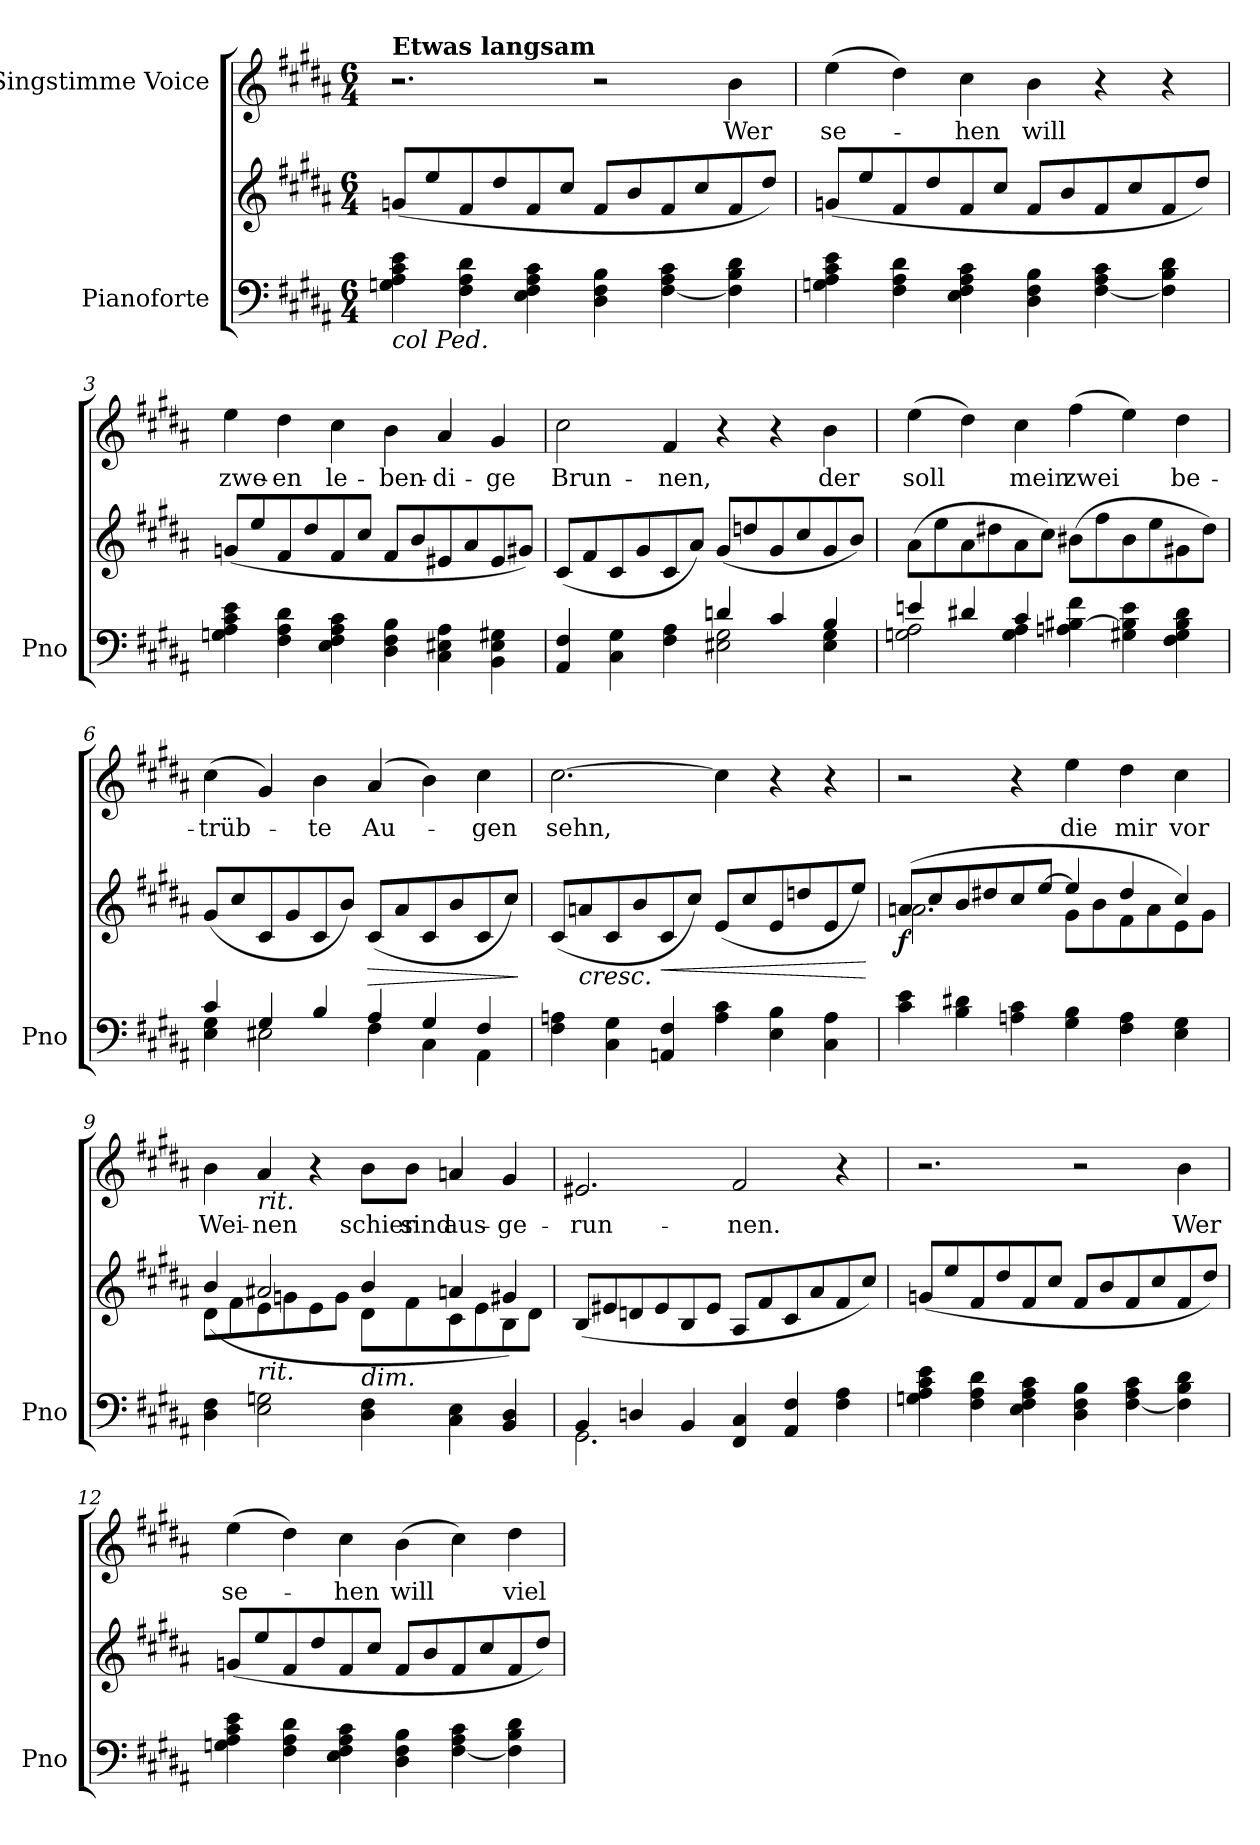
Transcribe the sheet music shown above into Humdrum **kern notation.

**kern	**kern	**dynam	**kern	**text
*part2	*part2	*part2	*part1	*part1
*staff3	*staff2	*staff2/3	*staff1	*staff1
*I"Pianoforte	*	*	*I"Singstimme Voice	*
*I'Pno	*	*	*	*
*clefF4	*clefG2	*	*clefG2	*
*k[f#c#g#d#a#]	*k[f#c#g#d#a#]	*	*k[f#c#g#d#a#]	*
*M6/4	*M6/4	*	*M6/4	*
=1	=1	=1	=1	=1
!	!	!	!LO:TX:a:B:t=Etwas langsam	!
!LO:TX:b:i:t=col Ped.	!	!	!	!
!	!	!LO:DY:a	!	!
!	!	!LO:DY:n=1:a	!	!
4Gn\ 4A#\ 4c#\ 4e\	(8gn/L	p other-dynamics	2.r	.
.	8ee/	.	.	.
4F#\ 4A#\ 4d#\	8f#/	.	.	.
.	8dd#/	.	.	.
4E\ 4F#\ 4A#\ 4c#\	8f#/	.	.	.
.	8cc#/J	.	.	.
4D#\ 4F#\ 4B\	8f#/L	.	2r	.
.	8b/	.	.	.
[4F#\ 4A#\ 4c#\	8f#/	.	.	.
.	8cc#/	.	.	.
!	!	!	!	!LO:LY:b
4F#\] 4B\ 4d#\	8f#/	.	4b\	Wer
.	8dd#/J)	.	.	.
=2	=2	=2	=2	=2
!	!	!	!	!LO:LY:b
4Gn\ 4A#\ 4c#\ 4e\	(8gn/L	.	(4ee\	se-
.	8ee/	.	.	.
4F#\ 4A#\ 4d#\	8f#/	.	4dd#\)	.
.	8dd#/	.	.	.
!	!	!	!	!LO:LY:b
4E\ 4F#\ 4A#\ 4c#\	8f#/	.	4cc#\	-hen
.	8cc#/J	.	.	.
!	!	!	!	!LO:LY:b
4D#\ 4F#\ 4B\	8f#/L	.	4b\	will
.	8b/	.	.	.
[4F#\ 4A#\ 4c#\	8f#/	.	4r	.
.	8cc#/	.	.	.
4F#\] 4B\ 4d#\	8f#/	.	4r	.
.	8dd#/J)	.	.	.
!!LO:LB:g=z
=3	=3	=3	=3	=3
!	!	!	!	!LO:LY:b
4Gn\ 4A#\ 4c#\ 4e\	(8gn/L	.	4ee\	zwe-
.	8ee/	.	.	.
!	!	!	!	!LO:LY:b
4F#\ 4A#\ 4d#\	8f#/	.	4dd#\	-en
.	8dd#/	.	.	.
!	!	!	!	!LO:LY:b
4E\ 4F#\ 4A#\ 4c#\	8f#/	.	4cc#\	le-
.	8cc#/J	.	.	.
!	!	!	!	!LO:LY:b
4D#\ 4F#\ 4B\	8f#/L	.	4b\	-ben-
.	8b/	.	.	.
!	!	!	!	!LO:LY:b
4C#\ 4E#X\ 4A#\	8e#X/	.	4a#/	-di-
.	8a#/	.	.	.
!	!	!	!	!LO:LY:b
4BB\ 4E#\ 4G#i\	8e#/	.	4g#/	-ge
.	8g#i/J)	.	.	.
=4	=4	=4	=4	=4
*^	*	*	*	*
!	!	!	!	!	!LO:LY:b
4AA#/ 4F#/	2.ryy	(8c#/L	.	2cc#\	Brun-
.	.	8f#/	.	.	.
4C#\ 4G#\	.	8c#/	.	.	.
.	.	8g#/	.	.	.
!	!	!	!	!	!LO:LY:b
4F#\ 4A#\	.	8c#/	.	4f#/	-nen,
.	.	8a#/J)	.	.	.
2E#X\ 2G#\	4dn/	(8g#/L	.	4r	.
.	.	8ddn/	.	.	.
.	4c#/	8g#/	.	4r	.
.	.	8cc#/	.	.	.
!	!	!	!	!	!LO:LY:b
4E#\ 4G#\	4B/	8g#/	.	4b\	der
.	.	8b/J)	.	.	.
!!LO:LB:g=z
=5	=5	=5	=5	=5	=5
!	!	!	!	!	!LO:LY:b
2Gn\ 2A#\	4en/	(8a#\L	.	(4ee\	soll
.	.	8ee\	.	.	.
.	4d#X/	8a#\	.	4dd#\)	.
.	.	8dd#X\	.	.	.
!	!	!	!	!	!LO:LY:b
4G\ 4A#\	4c#/	8a#\	.	4cc#\	mein
.	.	8cc#\J)	.	.	.
!	!	!	!	!	!LO:LY:b
4An\ [>4B#X\ 4f#\	2.ryy	(8b#X\L	.	(4ff#\	zwei
.	.	8ff#\	.	.	.
4G#X\ 4B#\] 4e\	.	8b#\	.	4ee\)	.
.	.	8ee\	.	.	.
!	!	!	!	!	!LO:LY:b
4F#\ 4G#\ 4B#\ 4d#\	.	8g#X\	.	4dd#\	be-
.	.	8dd#\J)	.	.	.
!!LO:LB:g=z
=6	=6	=6	=6	=6	=6
!	!	!	!	!	!LO:LY:b
4c#/	4E\ 4G#\	(8g#/L	.	(4cc#\	-trüb-
.	.	8cc#/	.	.	.
4G#/	2E#X\	8c#/	.	4g#/)	.
.	.	8g#/	.	.	.
!	!	!	!	!	!LO:LY:b
4B/	.	8c#/	.	4b\	-te
.	.	8b/J)	.	.	.
!	!	!	!LO:HP:b	!	!LO:LY:b
4A#/	4F#\	(8c#/L	>	(4a#/	Au-
.	.	8a#/	.	.	.
4G#/	4C#\	8c#/	.	4b\)	.
.	.	8b/	.	.	.
!	!	!	!	!	!LO:LY:b
4F#/	4AA#\	8c#/	.	4cc#\	-gen
.	.	8cc#/J)	.	.	.
*v	*v	*	*	*	*
.	.	]	.	.
=7	=7	=7	=7	=7
!	!	!	!	!LO:LY:b
4F#\ 4An\	(8c#/L	.	[2.cc#\	sehn,
!	!	!LO:HP:b	!	!
.	8an/	<	.	.
4C#\ 4G#\	8c#/	.	.	.
.	8b/	.	.	.
!	!	!LO:HP:b	!	!
4AAn/ 4F#/	8c#/	<	.	.
.	8cc#/J)	.	.	.
4A\ 4c#\	(8e/L	.	4cc#\]	.
.	8cc#/	.	.	.
4E\ 4B\	8e/	.	4r	.
.	8ddn/	.	.	.
4C#\ 4A\	8e/	.	4r	.
.	8ee/J)	.	.	.
.	.	[	.	.
=8	=8	=8	=8	=8
*	*^	*	*	*
!	!	!	!LO:DY:b	!	!
4c#\ 4e\	(8an/L	2.a\	f	2r	.
.	8cc#/	.	.	.	.
4B\ 4d#X\	8b/	.	.	.	.
.	8dd#X/	.	.	.	.
4An\ 4c#\	8cc#/	.	.	4r	.
.	[8ee/J	.	.	.	.
!	!	!	!	!	!LO:LY:b
4G#\ 4B\	4ee/]	8g#\L	[	4ee\	die
.	.	8b\	.	.	.
!	!	!	!	!	!LO:LY:b
4F#\ 4A\	4dd#/	8f#\	.	4dd#\	mir
.	.	8a\	.	.	.
!	!	!	!	!	!LO:LY:b
4E\ 4G#\	4cc#/)	8e\	.	4cc#\	vor
.	.	8g#\J	.	.	.
!!LO:PB:g=z
=9	=9	=9	=9	=9	=9
!	!	!	!	!	!LO:LY:b
4D#\ 4F#\	8d#\L	(>4b/	.	4b\	Wei-
.	8f#\	.	.	.	.
!	!	!	!	!LO:TX:b:i:t=rit.	!
!	!LO:TX:b:i:t=rit.	!	!	!	!
!	!	!	!	!	!LO:LY:b
2E\ 2Gn\	8e\	2a#X/	.	4a#/	-nen
.	8gn\	.	.	.	.
.	8e\	.	.	4r	.
.	(8g\J	.	.	.	.
!	!LO:TX:b:i:t=dim.	!	!	!	!
!	!	!	!	!	!LO:LY:b
4D#\ 4F#\	8d#\L	4b/	.	8b\L	schier
!	!	!	!	!	!LO:LY:b
.	8f#\	.	.	8b\J	sind
!	!	!	!	!	!LO:LY:b
4C#\ 4E\	8c#\	4an/	.	4an/	aus-
.	8e\	.	.	.	.
!	!	!	!	!	!LO:LY:b
4BB/ 4D#/	8B\	4g#X/)	.	4g#/	-ge-
.	8d#\J	.	.	.	.
*	*v	*v	*	*	*
=10	=10	=10	=10	=10
*^	*	*	*	*
!	!	!	!	!	!LO:LY:b
4BB/	2.GG#\	(8B/L	.	2.e#X/	run-
.	.	8e#X/	.	.	.
4Dn/	.	8dn/	.	.	.
.	.	8e#/	.	.	.
4BB/	.	8B/	.	.	.
.	.	8e#/J	.	.	.
!	!	!	!	!	!LO:LY:b
4FF#/ 4C#/	2.ryy	8A#/L	.	2f#/	-nen.
.	.	8f#/	.	.	.
4AA#/ 4F#/	.	8c#/	.	.	.
.	.	8a#/	.	.	.
4F#\ 4A#\	.	8f#/	.	4r	.
.	.	8cc#/J)	.	.	.
*v	*v	*	*	*	*
!!LO:LB:g=z
=11	=11	=11	=11	=11
4Gn\ 4A#\ 4c#\ 4e\	(8gn/L	.	2.r	.
.	8ee/	.	.	.
4F#\ 4A#\ 4d#\	8f#/	.	.	.
.	8dd#/	.	.	.
4E\ 4F#\ 4A#\ 4c#\	8f#/	.	.	.
.	8cc#/J	.	.	.
4D#\ 4F#\ 4B\	8f#/L	.	2r	.
.	8b/	.	.	.
[4F#\ 4A#\ 4c#\	8f#/	.	.	.
.	8cc#/	.	.	.
!	!	!	!	!LO:LY:b
4F#\] 4B\ 4d#\	8f#/	.	4b\	Wer
.	8dd#/J)	.	.	.
!!LO:LB:g=z
=12	=12	=12	=12	=12
!	!	!	!	!LO:LY:b
4Gn\ 4A#\ 4c#\ 4e\	(8gn/L	.	(4ee\	se-
.	8ee/	.	.	.
4F#\ 4A#\ 4d#\	8f#/	.	4dd#\)	.
.	8dd#/	.	.	.
!	!	!	!	!LO:LY:b
4E\ 4F#\ 4A#\ 4c#\	8f#/	.	4cc#\	-hen
.	8cc#/J	.	.	.
!	!	!	!	!LO:LY:b
4D#\ 4F#\ 4B\	8f#/L	.	(4b\	will
.	8b/	.	.	.
[4F#\ 4A#\ 4c#\	8f#/	.	4cc#\)	.
.	8cc#/	.	.	.
!	!	!	!	!LO:LY:b
4F#\] 4B\ 4d#\	8f#/	.	4dd#\	viel
.	8dd#/J)	.	.	.
=	=	=	=	=
*-	*-	*-	*-	*-
